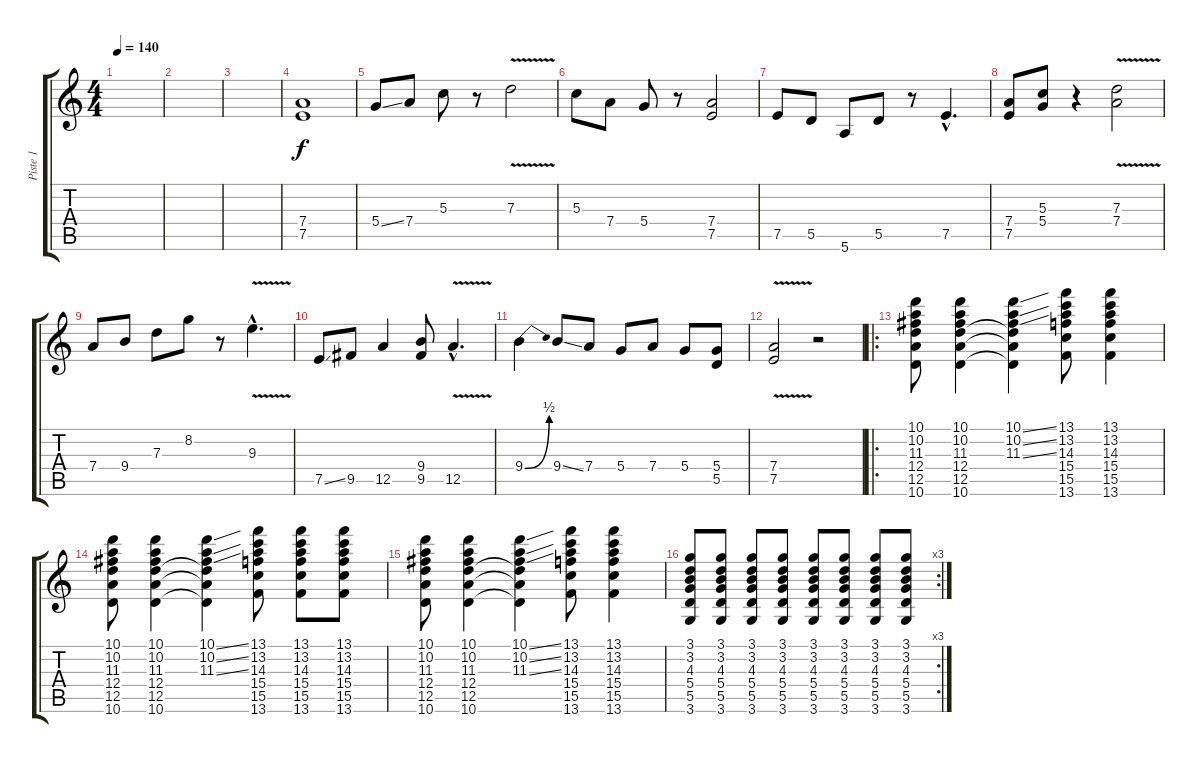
\track ("Piste 1" "Piste 1") {instrument acousticguitarnylon}
\staff {score tabs}
\tuning (E4 B3 G3 D3 A2 E2) {hide}
\ts (4 4)
\tempo 140
\clef g2
\ks c
|
|
|
(7.4 7.5).1 |
5.4{ss}.8 7.4.8 5.3.8 r.8 7.3{v}.2 |
5.3.8 7.4.8 5.4.8 r.8 (7.4 7.5).2 |
7.5.8 5.5.8 5.6.8 5.5.8 r.8 7.5{hac}.4{d} |
(7.4 7.5).8 (5.3 5.4).8 r.4 (7.3{v} 7.4).2 |
7.4.8 9.4.8 7.3.8 8.2.8 r.8 9.3{v hac}.4{d} |
7.5{ss}.8 9.5.8 12.5.4 (9.4 9.5).8 12.5{v hac}.4{d} |
9.4{be (bend 0 0 60 2)}.4 9.4{ss}.8 7.4.8 5.4.8 7.4.8 5.4.8 (5.4 5.5).8 |
(7.4{v} 7.5{v}).2 r.2 |
\ro
(10.1 10.2 11.3 12.4 12.5 10.6).8 (10.1 10.2 11.3 12.4 12.5 10.6).4 (10.1{ss} 10.2{ss} 11.3{ss} 12.4{t} 12.5{t} 10.6{t}).4 (13.1 13.2 14.3 15.4 15.5 13.6).8 (13.1 13.2 14.3 15.4 15.5 13.6).4 |
(10.1 10.2 11.3 12.4 12.5 10.6).8 (10.1 10.2 11.3 12.4 12.5 10.6).4 (10.1{ss} 10.2{ss} 11.3{ss} 12.4{t} 12.5{t} 10.6{t}).4 (13.1 13.2 14.3 15.4 15.5 13.6).8 (13.1 13.2 14.3 15.4 15.5 13.6).8 (13.1 13.2 14.3 15.4 15.5 13.6).8 |
(10.1 10.2 11.3 12.4 12.5 10.6).8 (10.1 10.2 11.3 12.4 12.5 10.6).4 (10.1{ss} 10.2{ss} 11.3{ss} 12.4{t} 12.5{t} 10.6{t}).4 (13.1 13.2 14.3 15.4 15.5 13.6).8 (13.1 13.2 14.3 15.4 15.5 13.6).4 |
\rc 3
(3.1 3.2 4.3 5.4 5.5 3.6).8 (3.1 3.2 4.3 5.4 5.5 3.6).8 (3.1 3.2 4.3 5.4 5.5 3.6).8 (3.1 3.2 4.3 5.4 5.5 3.6).8 (3.1 3.2 4.3 5.4 5.5 3.6).8 (3.1 3.2 4.3 5.4 5.5 3.6).8 (3.1 3.2 4.3 5.4 5.5 3.6).8 (3.1 3.2 4.3 5.4 5.5 3.6).8
